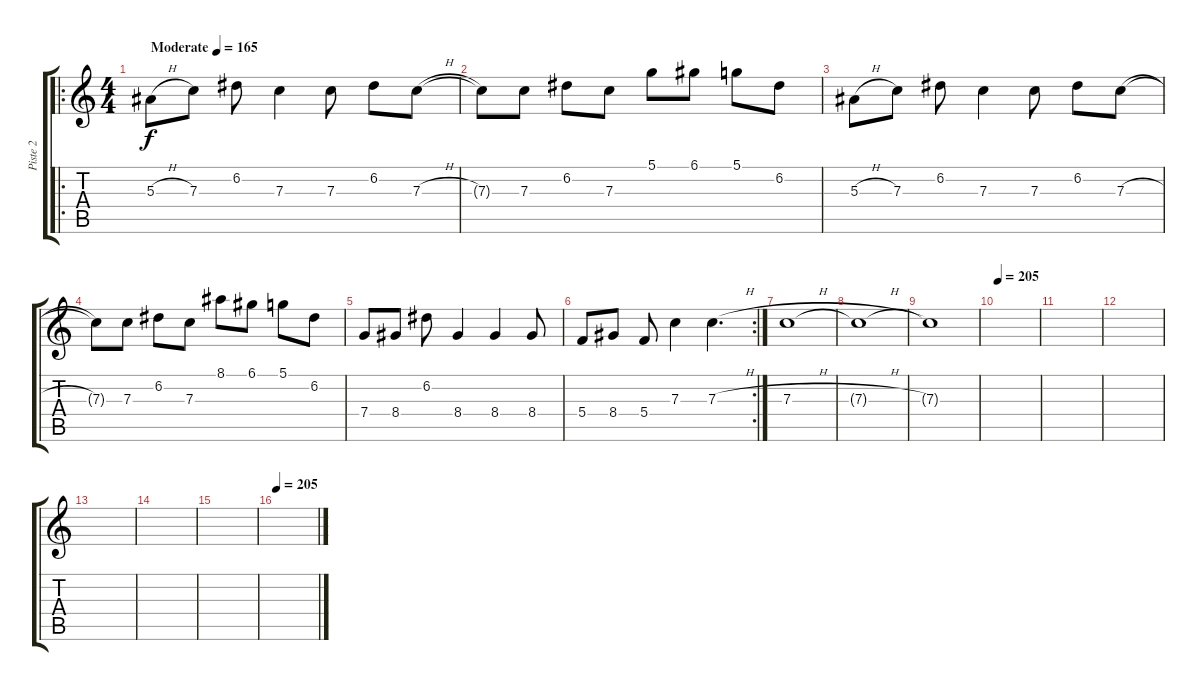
\track ("Piste 2" "Piste 2") {instrument acousticguitarsteel}
\staff {score tabs}
\tuning (D4 A3 F3 C3 G2 C2) {hide}
\ro
\ts (4 4)
\tempo (165 "Moderate")
\clef g2
\ks c
5.3{h}.8{dy f instrument acousticguitarsteel} 7.3.8 6.2.8 7.3.4 7.3.8 6.2.8 7.3{h}.8 |
7.3{t}.8 7.3.8 6.2.8 7.3.8 5.1.8 6.1.8 5.1.8 6.2.8 |
5.3{h}.8 7.3.8 6.2.8 7.3.4 7.3.8 6.2.8 7.3{h}.8 |
7.3{t}.8 7.3.8 6.2.8 7.3.8 8.1.8 6.1.8 5.1.8 6.2.8 |
7.4.8 8.4.8 6.2.8 8.4.4 8.4.4 8.4.8 |
\rc 2
5.4.8 8.4.8 5.4.8 7.3.4 7.3{h}.4{d} |
7.3{h}.1 |
7.3{h t}.1 |
7.3{t}.1 |
\tempo 205
|
|
|
|
|
|
\tempo 205
